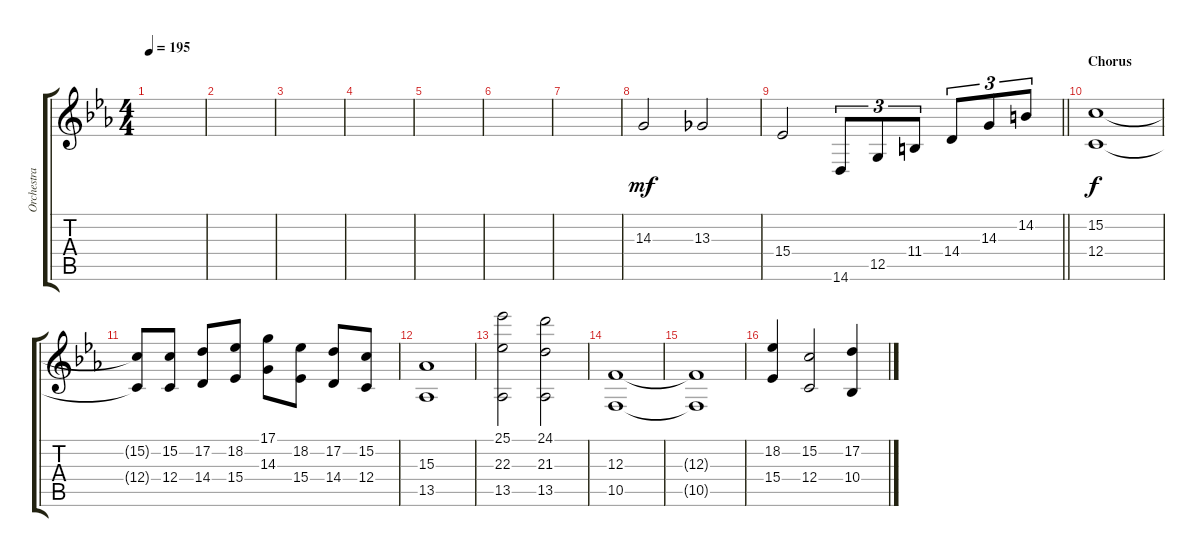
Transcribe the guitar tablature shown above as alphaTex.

\track ("Orchestra" "Orchestra") {instrument viola}
\staff {score tabs}
\tuning (D4 A3 F3 C3 G2 C2) {hide}
\ts (4 4)
\tempo 195
\clef g2
\ks cminor
|
|
|
|
|
|
|
14.3.2{dy mf volume 11} 13.3.2 |
\barLineRight lightlight
15.4.2 14.6.8{tu (3 2)} 12.5.8{tu (3 2)} 11.4.8{tu (3 2)} 14.4.8{tu (3 2)} 14.3.8{tu (3 2)} 14.2.8{tu (3 2)} |
\section ("" "Chorus")
(15.2 12.4).1{dy f} |
(15.2{t} 12.4{t}).8 (15.2 12.4).8 (17.2 14.4).8 (18.2 15.4).8 (17.1 14.3).8 (18.2 15.4).8 (17.2 14.4).8 (15.2 12.4).8 |
(15.3 13.5).1 |
(25.1 22.3 13.5).2 (24.1 21.3 13.5).2 |
(12.3 10.5).1 |
(12.3{t} 10.5{t}).1 |
(18.2 15.4).4 (15.2 12.4).2 (17.2 10.4).4
